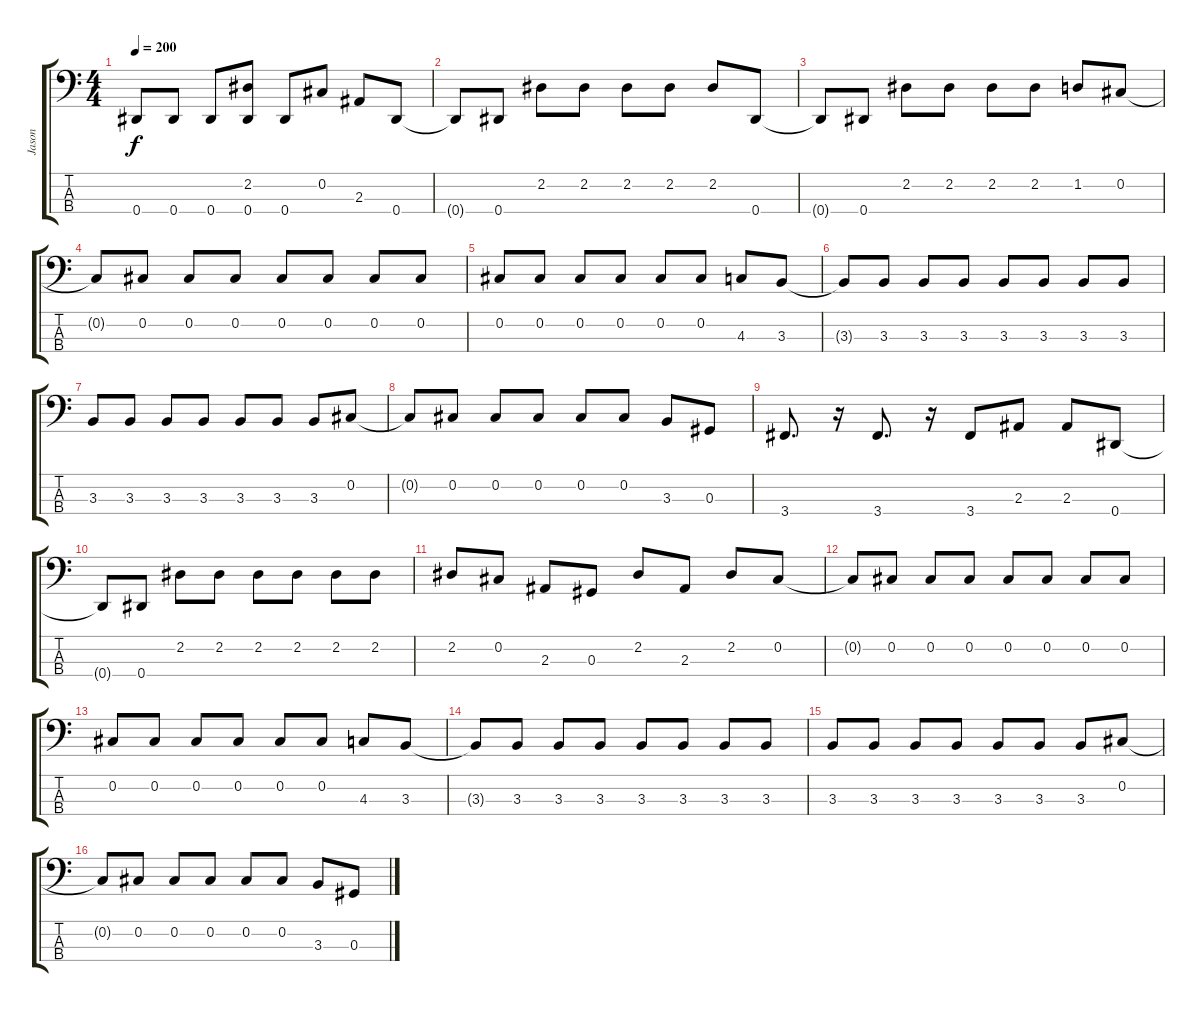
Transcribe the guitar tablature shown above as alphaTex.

\track ("Jason" "Jason") {instrument electricbasspick}
\staff {score tabs}
\tuning (Gb2 Db2 Ab1 Eb1) {hide}
\ts (4 4)
\tempo 200
\clef f4
\ks c
0.4.8{dy f} 0.4.8 0.4.8 (2.2 0.4).8 0.4.8 0.2.8 2.3.8 0.4.8 |
0.4{t}.8 0.4.8 2.2.8 2.2.8 2.2.8 2.2.8 2.2.8 0.4.8 |
0.4{t}.8 0.4.8 2.2.8 2.2.8 2.2.8 2.2.8 1.2.8 0.2.8 |
0.2{t}.8 0.2.8 0.2.8 0.2.8 0.2.8 0.2.8 0.2.8 0.2.8 |
0.2.8 0.2.8 0.2.8 0.2.8 0.2.8 0.2.8 4.3.8 3.3.8 |
3.3{t}.8 3.3.8 3.3.8 3.3.8 3.3.8 3.3.8 3.3.8 3.3.8 |
3.3.8 3.3.8 3.3.8 3.3.8 3.3.8 3.3.8 3.3.8 0.2.8 |
0.2{t}.8 0.2.8 0.2.8 0.2.8 0.2.8 0.2.8 3.3.8 0.3.8 |
3.4.8{d} r.16 3.4.8{d} r.16 3.4.8 2.3.8 2.3.8 0.4.8 |
0.4{t}.8 0.4.8 2.2.8 2.2.8 2.2.8 2.2.8 2.2.8 2.2.8 |
2.2.8 0.2.8 2.3.8 0.3.8 2.2.8 2.3.8 2.2.8 0.2.8 |
0.2{t}.8 0.2.8 0.2.8 0.2.8 0.2.8 0.2.8 0.2.8 0.2.8 |
0.2.8 0.2.8 0.2.8 0.2.8 0.2.8 0.2.8 4.3.8 3.3.8 |
3.3{t}.8 3.3.8 3.3.8 3.3.8 3.3.8 3.3.8 3.3.8 3.3.8 |
3.3.8 3.3.8 3.3.8 3.3.8 3.3.8 3.3.8 3.3.8 0.2.8 |
0.2{t}.8 0.2.8 0.2.8 0.2.8 0.2.8 0.2.8 3.3.8 0.3.8
